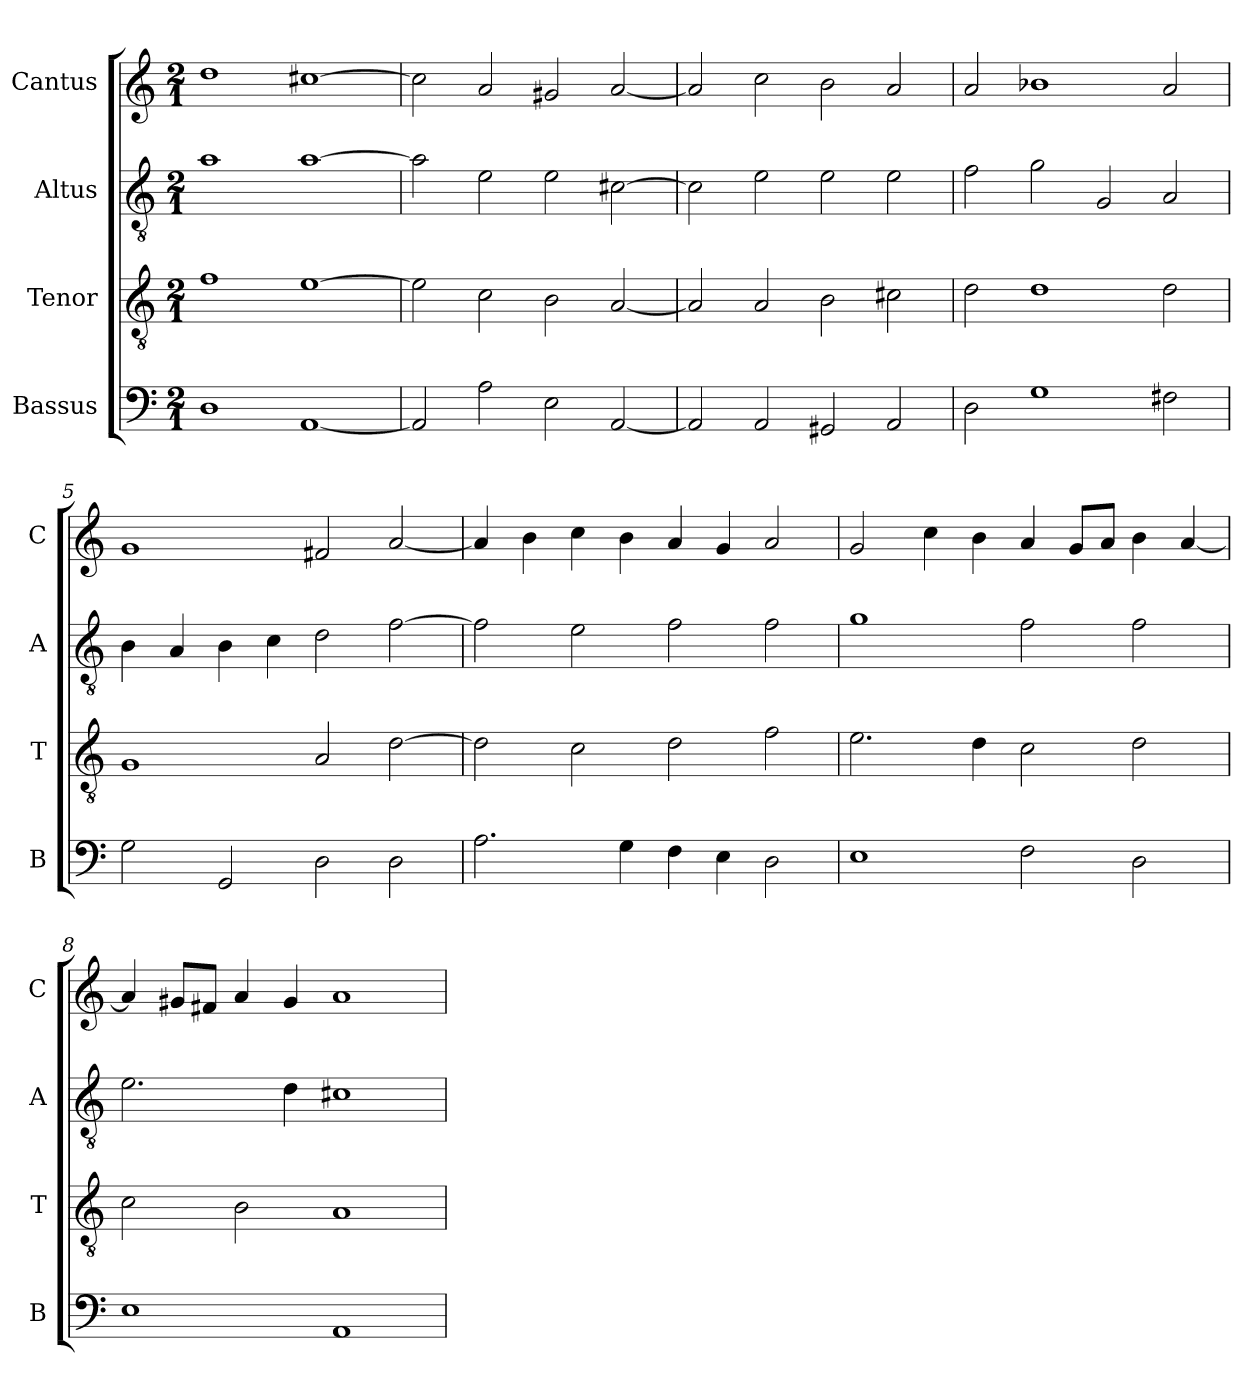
**kern	**kern	**kern	**kern
*part4	*part3	*part2	*part1
*staff4	*staff3	*staff2	*staff1
*I"Bassus	*I"Tenor	*I"Altus	*I"Cantus
*I'B	*I'T	*I'A	*I'C
*clefF4	*clefGv2	*clefGv2	*clefG2
*k[]	*k[]	*k[]	*k[]
*M2/1	*M2/1	*M2/1	*M2/1
=1	=1	=1	=1
1D	1f	1a	1dd
[1AA	[1e	[1a	[1cc#X
=2	=2	=2	=2
2AA]	2e]	2a]	2cc#]
2A	2c	2e	2a
2E	2B	2e	2g#X
[2AA	[2A	[2c#X	[2a
=3	=3	=3	=3
2AA]	2A]	2c#]	2a]
2AA	2A	2e	2cc
2GG#X	2B	2e	2b
2AA	2c#X	2e	2a
=4	=4	=4	=4
2D	2d	2f	2a
1G	1d	2g	1b-X
.	.	2G	.
2F#X	2d	2A	2a
=5	=5	=5	=5
2G	1G	4B	1g
.	.	4A	.
2GG	.	4B	.
.	.	4c	.
2D	2A	2d	2f#X
2D	[2d	[2f	[2a
=6	=6	=6	=6
2.A	2d]	2f]	4a]
.	.	.	4b
.	2c	2e	4cc
4G	.	.	4b
4F	2d	2f	4a
4E	.	.	4g
2D	2f	2f	2a
=7	=7	=7	=7
1E	2.e	1g	2g
.	.	.	4cc
.	4d	.	4b
2F	2c	2f	4a
.	.	.	8gL
.	.	.	8aJ
2D	2d	2f	4b
.	.	.	[4a
=8	=8	=8	=8
1E	2c	2.e	4a]
.	.	.	8g#XL
.	.	.	8f#XJ
.	2B	.	4a
.	.	4d	4g#
1AA	1A	1c#X	1a
=	=	=	=
*-	*-	*-	*-
